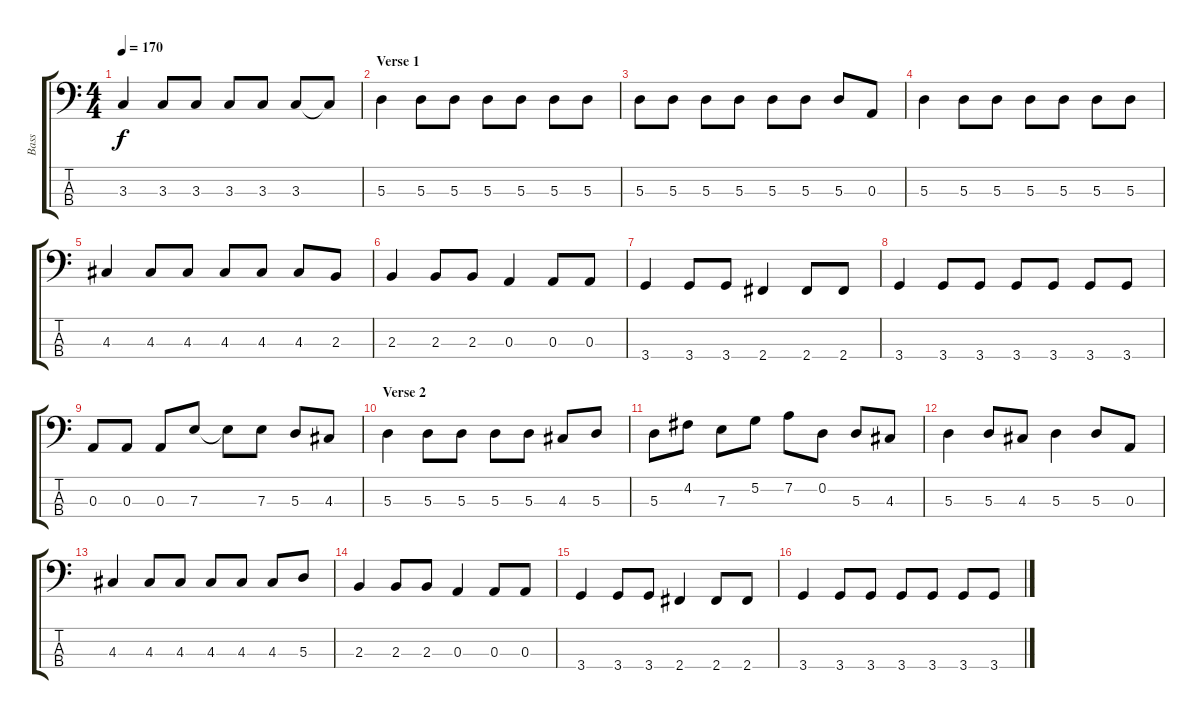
\track ("Bass" "Bass") {instrument electricbasspick}
\staff {score tabs}
\tuning (G2 D2 A1 E1) {hide}
\ts (4 4)
\tempo 170
\clef f4
\ks c
3.3.4{dy f} 3.3.8 3.3.8 3.3.8 3.3.8 3.3.8 3.3{t}.8 |
\section ("" "Verse 1")
5.3.4 5.3.8 5.3.8 5.3.8 5.3.8 5.3.8 5.3.8 |
5.3.8 5.3.8 5.3.8 5.3.8 5.3.8 5.3.8 5.3.8 0.3.8 |
5.3.4 5.3.8 5.3.8 5.3.8 5.3.8 5.3.8 5.3.8 |
4.3.4 4.3.8 4.3.8 4.3.8 4.3.8 4.3.8 2.3.8 |
2.3.4 2.3.8 2.3.8 0.3.4 0.3.8 0.3.8 |
3.4.4 3.4.8 3.4.8 2.4.4 2.4.8 2.4.8 |
3.4.4 3.4.8 3.4.8 3.4.8 3.4.8 3.4.8 3.4.8 |
0.3.8 0.3.8 0.3.8 7.3.8 7.3{t}.8 7.3.8 5.3.8 4.3.8 |
\section ("" "Verse 2")
5.3.4 5.3.8 5.3.8 5.3.8 5.3.8 4.3.8 5.3.8 |
5.3.8 4.2.8 7.3.8 5.2.8 7.2.8 0.2.8 5.3.8 4.3.8 |
5.3.4 5.3.8 4.3.8 5.3.4 5.3.8 0.3.8 |
4.3.4 4.3.8 4.3.8 4.3.8 4.3.8 4.3.8 5.3.8 |
2.3.4 2.3.8 2.3.8 0.3.4 0.3.8 0.3.8 |
3.4.4 3.4.8 3.4.8 2.4.4 2.4.8 2.4.8 |
3.4.4 3.4.8 3.4.8 3.4.8 3.4.8 3.4.8 3.4.8
